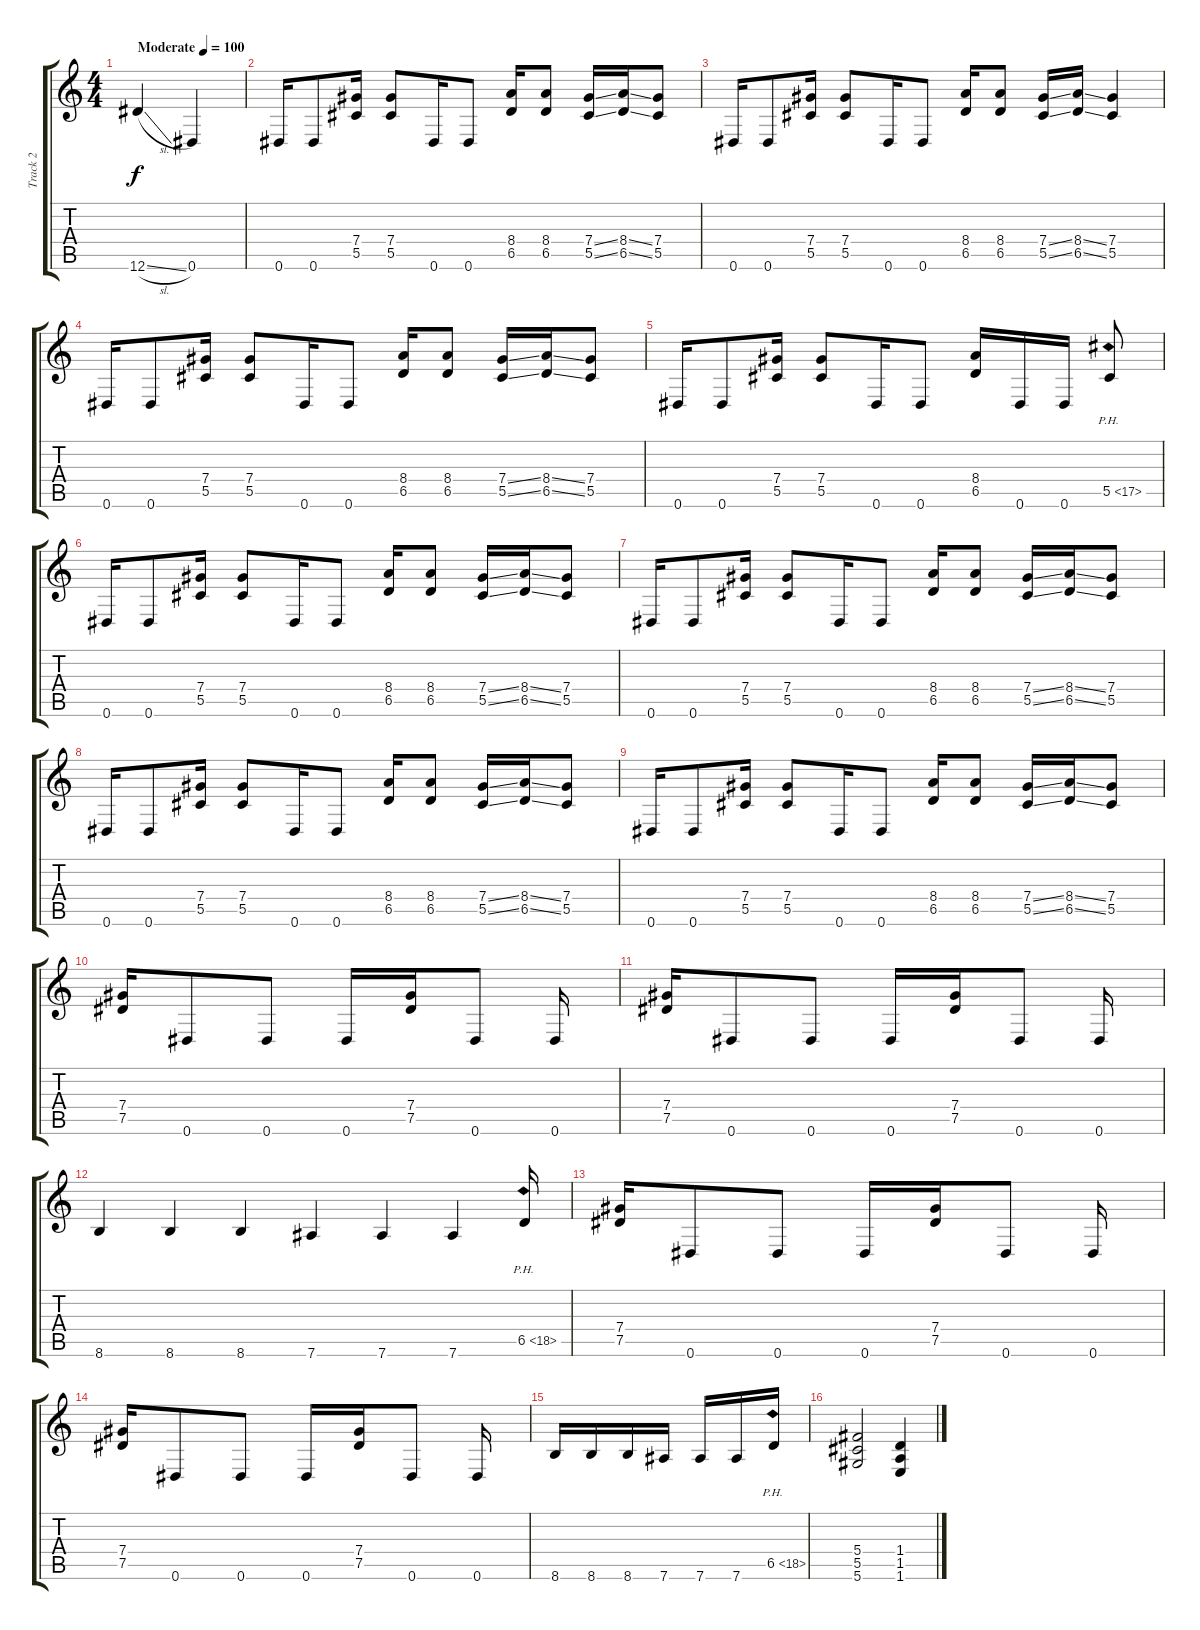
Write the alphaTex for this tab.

\track ("Track 2" "Track 2") {instrument distortionguitar}
\staff {score tabs}
\tuning (Eb4 Bb3 Gb3 Db3 Ab2 Eb2) {hide}
\ts (4 4)
\tempo (100 "Moderate")
\clef g2
\ks c
12.6{sl}.4{dy f instrument distortionguitar} 0.6.4 |
0.6.16 0.6.8 (7.4 5.5).16 (7.4 5.5).8 0.6.16 0.6.8 (8.4 6.5).16 (8.4 6.5).8 (7.4{ss} 5.5{ss}).16 (8.4{ss} 6.5{ss}).16 (7.4 5.5).8 |
0.6.16 0.6.8 (7.4 5.5).16 (7.4 5.5).8 0.6.16 0.6.8 (8.4 6.5).16 (8.4 6.5).8 (7.4{ss} 5.5{ss}).16 (8.4{ss} 6.5{ss}).16 (7.4 5.5).4 |
0.6.16 0.6.8 (7.4 5.5).16 (7.4 5.5).8 0.6.16 0.6.8 (8.4 6.5).16 (8.4 6.5).8 (7.4{ss} 5.5{ss}).16 (8.4{ss} 6.5{ss}).16 (7.4 5.5).8 |
0.6.16 0.6.8 (7.4 5.5).16 (7.4 5.5).8 0.6.16 0.6.8 (8.4 6.5).16 0.6.16 0.6.16 5.5{ph 12}.8 |
0.6.16 0.6.8 (7.4 5.5).16 (7.4 5.5).8 0.6.16 0.6.8 (8.4 6.5).16 (8.4 6.5).8 (7.4{ss} 5.5{ss}).16 (8.4{ss} 6.5{ss}).16 (7.4 5.5).8 |
0.6.16 0.6.8 (7.4 5.5).16 (7.4 5.5).8 0.6.16 0.6.8 (8.4 6.5).16 (8.4 6.5).8 (7.4{ss} 5.5{ss}).16 (8.4{ss} 6.5{ss}).16 (7.4 5.5).8 |
0.6.16 0.6.8 (7.4 5.5).16 (7.4 5.5).8 0.6.16 0.6.8 (8.4 6.5).16 (8.4 6.5).8 (7.4{ss} 5.5{ss}).16 (8.4{ss} 6.5{ss}).16 (7.4 5.5).8 |
0.6.16 0.6.8 (7.4 5.5).16 (7.4 5.5).8 0.6.16 0.6.8 (8.4 6.5).16 (8.4 6.5).8 (7.4{ss} 5.5{ss}).16 (8.4{ss} 6.5{ss}).16 (7.4 5.5).8 |
(7.4 7.5).16 0.6.8 0.6.8 0.6.16 (7.4 7.5).16 0.6.8 0.6.16 |
(7.4 7.5).16 0.6.8 0.6.8 0.6.16 (7.4 7.5).16 0.6.8 0.6.16 |
8.6.4 8.6.4 8.6.4 7.6.4 7.6.4 7.6.4 6.5{ph 12}.16 |
(7.4 7.5).16 0.6.8 0.6.8 0.6.16 (7.4 7.5).16 0.6.8 0.6.16 |
(7.4 7.5).16 0.6.8 0.6.8 0.6.16 (7.4 7.5).16 0.6.8 0.6.16 |
8.6.16 8.6.16 8.6.16 7.6.16 7.6.16 7.6.16 6.5{ph 12}.16 |
(5.4 5.5 5.6).2 (1.4 1.5 1.6).4
